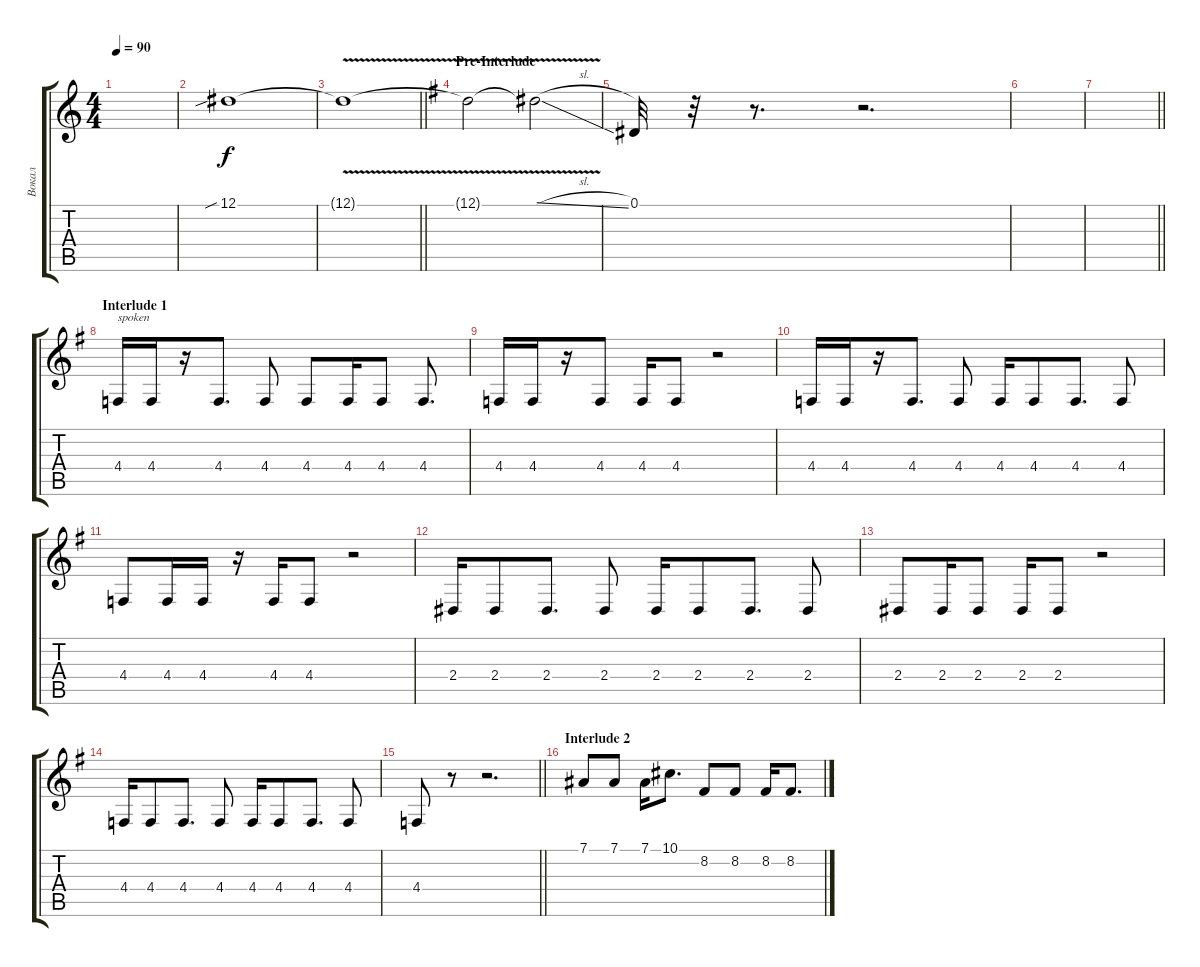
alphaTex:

\track ("Вокал" "Вокал") {instrument trumpet}
\staff {score tabs}
\tuning (Eb4 Bb3 Gb3 Db3 Ab2 Eb2) {hide}
\ts (4 4)
\tempo 90
\clef g2
\ks c
|
12.1{sib}.1 |
\barLineRight lightlight
12.1{v t}.1 |
\section ("" "Pre-Interlude")
\ks eminor
12.1{v t}.2 12.1{sl t}.2 |
0.1.32 r.32 r.8{d} r.2{d} |
|
\barLineRight lightlight
|
\section ("" "Interlude 1")
4.4.16{txt "spoken"} 4.4.16 r.16 4.4.8{d} 4.4.8 4.4.8 4.4.16 4.4.8 4.4.8{d} |
4.4.16 4.4.16 r.16 4.4.8 4.4.16 4.4.8 r.2 |
4.4.16 4.4.16 r.16 4.4.8{d} 4.4.8 4.4.16 4.4.8 4.4.8{d} 4.4.8 |
4.4.8 4.4.16 4.4.16 r.16 4.4.16 4.4.8 r.2 |
2.4.16 2.4.8 2.4.8{d} 2.4.8 2.4.16 2.4.8 2.4.8{d} 2.4.8 |
2.4.8 2.4.16 2.4.8 2.4.16 2.4.8 r.2 |
4.4.16 4.4.8 4.4.8{d} 4.4.8 4.4.16 4.4.8 4.4.8{d} 4.4.8 |
\barLineRight lightlight
4.4.8 r.8 r.2{d} |
\section ("" "Interlude 2")
7.1.8 7.1.8 7.1.16 10.1.8{d} 8.2.8 8.2.8 8.2.16 8.2.8{d}
